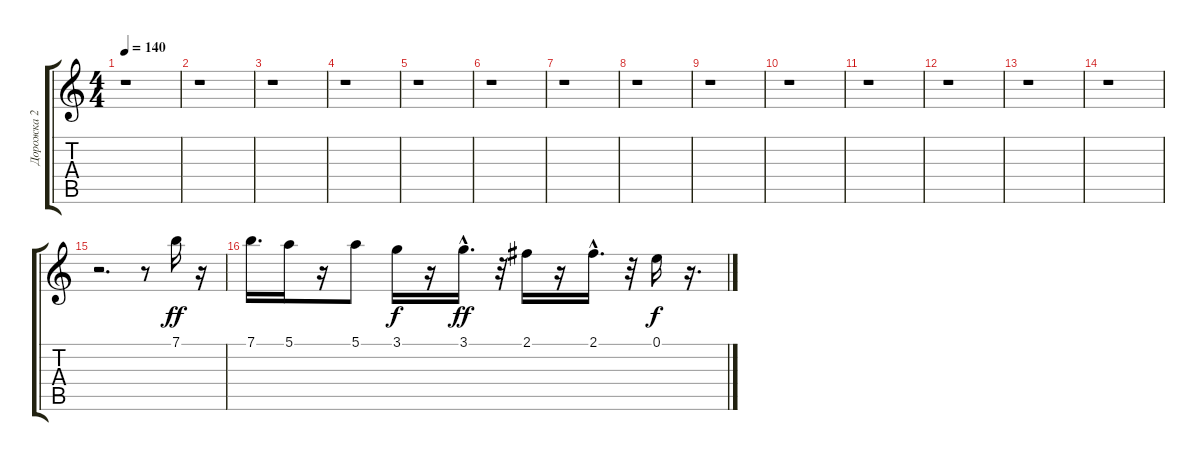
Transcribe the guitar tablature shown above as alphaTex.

\track ("Дорожка 2" "Дорожка 2") {instrument distortionguitar}
\staff {score tabs}
\tuning (E4 B3 G3 D3 A2 E2) {hide}
\ts (4 4)
\tempo 140
\clef g2
\ks c
r.1{dy f} |
r.1 |
r.1 |
r.1 |
r.1 |
r.1 |
r.1 |
r.1 |
r.1 |
r.1 |
r.1 |
r.1 |
r.1 |
r.1 |
r.2{d} r.8 7.1.16{dy ff} r.16 |
7.1.16{d} 5.1.16 r.16 5.1.8 3.1.16{dy f} r.16 3.1{hac}.16{d dy ff} r.32 2.1.16 r.16 2.1{hac}.16{d} r.32 0.1.16{dy f} r.16{d}
